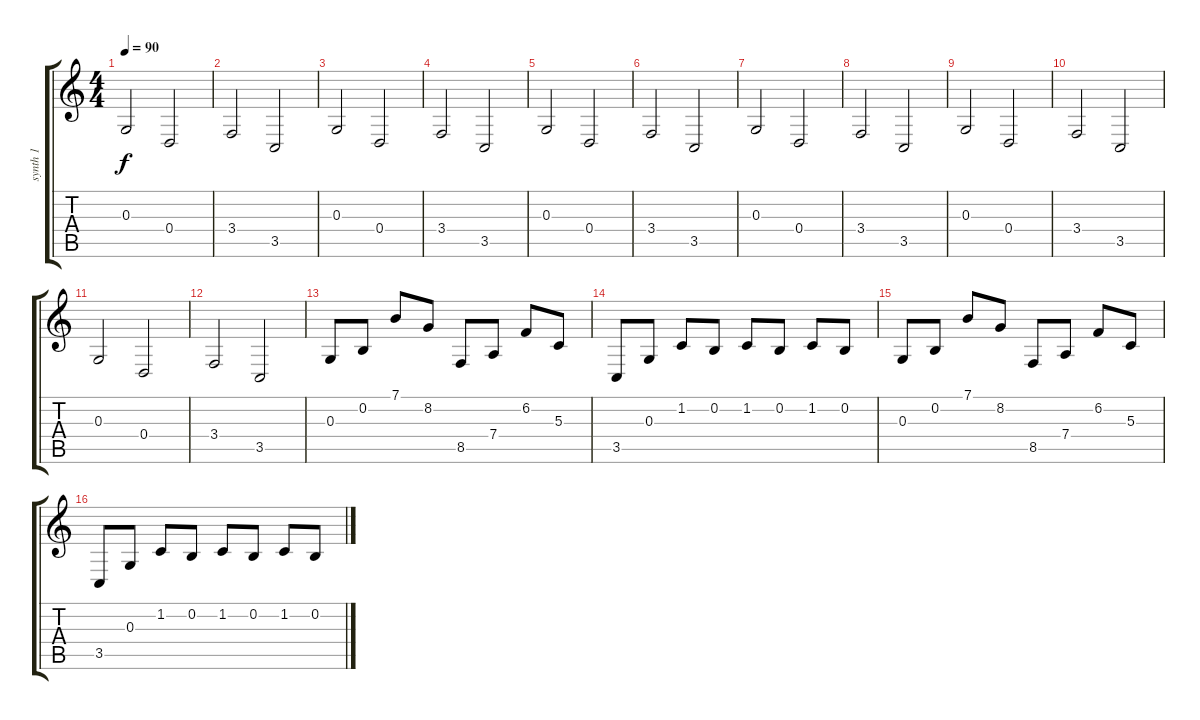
\track ("synth 1" "synth 1") {instrument synthstrings1}
\staff {score tabs}
\tuning (E4 B3 G3 D3 A2 E2) {hide}
\ts (4 4)
\tempo 90
\clef g2
\ks c
0.3.2{dy f} 0.4.2 |
3.4.2 3.5.2 |
0.3.2 0.4.2 |
3.4.2 3.5.2 |
0.3.2 0.4.2 |
3.4.2 3.5.2 |
0.3.2 0.4.2 |
3.4.2 3.5.2 |
0.3.2 0.4.2 |
3.4.2 3.5.2 |
0.3.2 0.4.2 |
3.4.2 3.5.2 |
0.3.8 0.2.8 7.1.8 8.2.8 8.5.8 7.4.8 6.2.8 5.3.8 |
3.5.8 0.3.8 1.2.8 0.2.8 1.2.8 0.2.8 1.2.8 0.2.8 |
0.3.8 0.2.8 7.1.8 8.2.8 8.5.8 7.4.8 6.2.8 5.3.8 |
3.5.8 0.3.8 1.2.8 0.2.8 1.2.8 0.2.8 1.2.8 0.2.8
